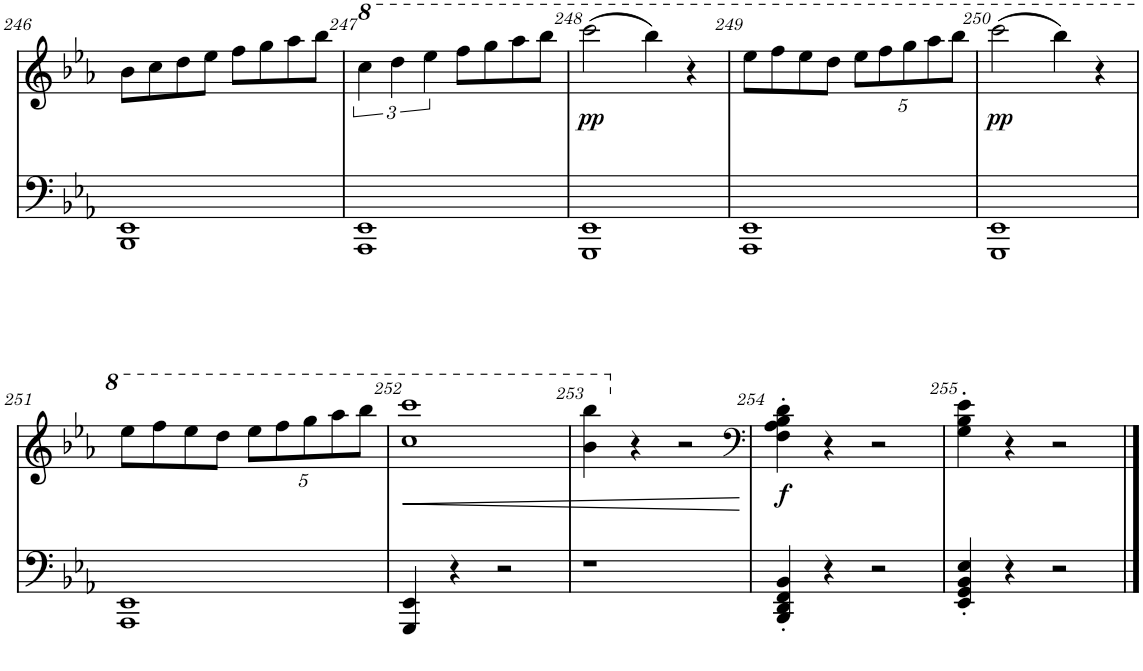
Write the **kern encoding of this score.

**kern	**kern	**text	**dynam
*part2	*part1	*part1	*part1
*staff2	*staff1	*staff1	*staff1
*I"piano	*I"piano	*	*
*I'Pno	*I'Pno	*	*
!!LO:PB:g=z
*clefF4	*clefG2	*	*
*k[b-e-a-]	*k[b-e-a-]	*	*
*E-:	*E-:	*	*
*M2/2	*M2/2	*	*
*met(c|)	*met(c|)	*	*
=246	=246	=246	=246
1BBB- 1EE-	8b-\L	.	.
.	8cc\	.	.
.	8dd\	.	.
.	8ee-\J	.	.
.	8ff\L	.	.
.	8gg\	.	.
.	8aa-\	.	.
.	8bb-\J	.	.
=247	=247	=247	=247
*	*8va	*	*
1AAA- 1EE-	6ccc\	.	.
.	6ddd\	.	.
.	6eee-\	.	.
.	8fff\L	.	.
.	8ggg\	.	.
.	8aaa-\	.	.
.	8bbb-\J	.	.
=248	=248	=248	=248
!	!	!LO:LY:b	!
1GGG 1EE-	(2cccc\	.	.
.	4bbb-\)	.	.
.	4r	.	.
=249	=249	=249	=249
1AAA- 1EE-	8eee-\L	.	.
.	8fff\	.	.
.	8eee-\	.	.
.	8ddd\J	.	.
*	*Xbrackettup	*	*
.	10eee-\L	.	.
.	10fff\	.	.
.	10ggg\	.	.
.	10aaa-\	.	.
.	10bbb-\J	.	.
=250	=250	=250	=250
!	!	!LO:LY:b	!
1GGG 1EE-	(2cccc\	.	.
.	4bbb-\)	.	.
.	4r	.	.
!!LO:LB:g=z
=251	=251	=251	=251
1AAA- 1EE-	8eee-\L	.	.
.	8fff\	.	.
.	8eee-\	.	.
.	8ddd\J	.	.
.	10eee-\L	.	.
.	10fff\	.	.
.	10ggg\	.	.
.	10aaa-\	.	.
.	10bbb-\J	.	.
=252	=252	=252	=252
!	!	!	!LO:HP:b
4GGG/ 4EE-/	1ccc 1cccc	.	<
4r	.	.	.
2r	.	.	.
=253	=253	=253	=253
1r	4bb-\ 4bbb-\	.	.
*	*X8va	*	*
.	4r	.	.
.	2r	.	.
.	.	.	[
=254	=254	=254	=254
*	*clefF4	*	*
!	!	!LO:LY:b	!
4BBB-/' 4DD/' 4FF/' 4BB-/'	4F\' 4A-\' 4B-\' 4d\'	.	.
4r	4r	.	.
2r	2r	.	.
=255	=255	=255	=255
4EE-/' 4GG/' 4BB-/' 4E-/'	4G\' 4B-\' 4e-\'	.	.
4r	4r	.	.
2r	2r	.	.
==	==	==	==
*-	*-	*-	*-
